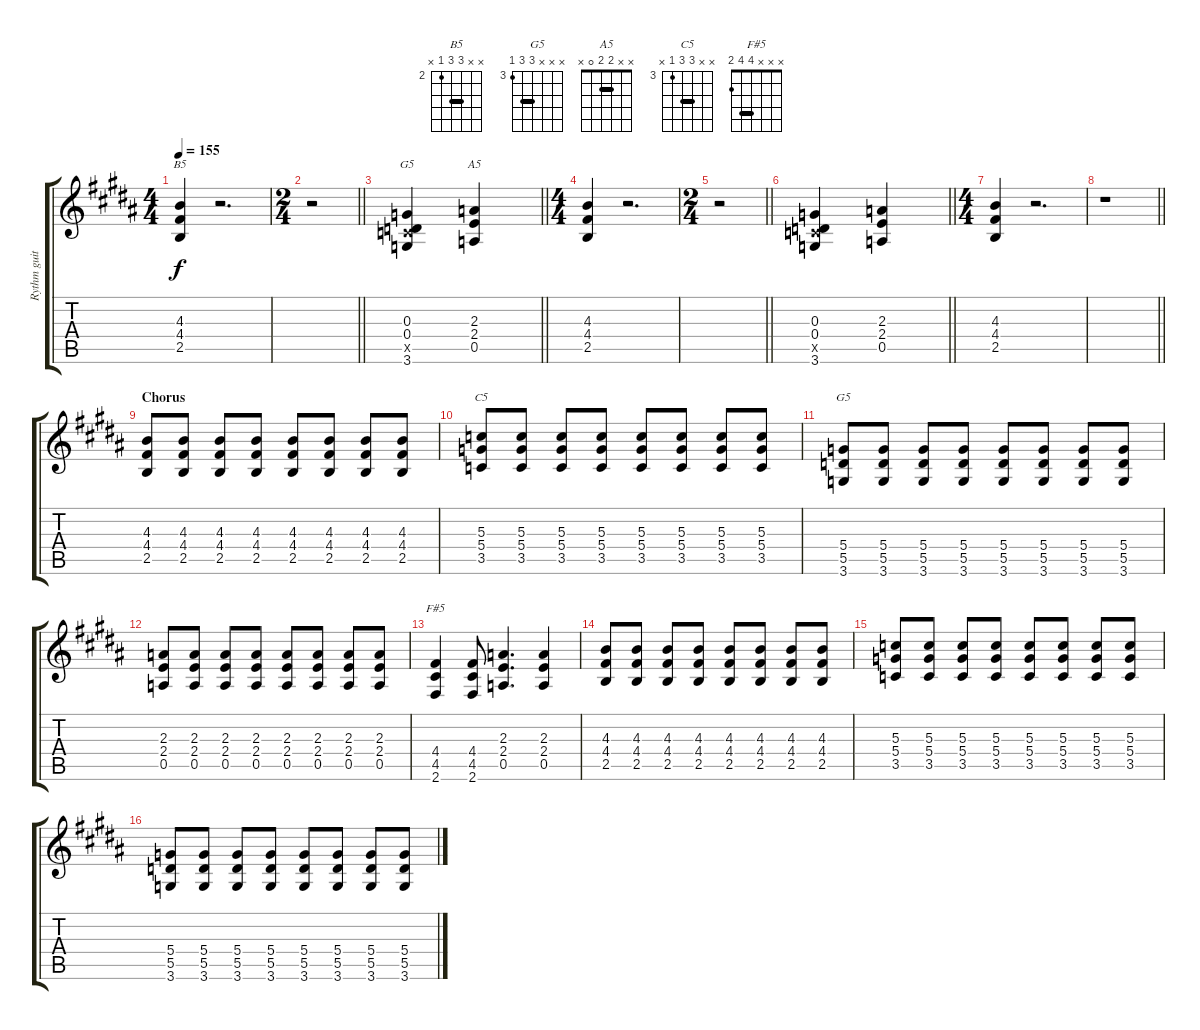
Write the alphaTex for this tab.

\track ("Rythm guitar (Jesper Binzer)" "Rythm guit") {instrument distortionguitar}
\staff {score tabs}
\tuning (E4 B3 G3 D3 A2 E2) {hide}
\chord ("B5" x x 4 4 2 x) {firstfret 2 barre 4}
\chord ("G5" x x 0 0 x 3) {firstfret 3}
\chord ("A5" x x 2 2 0 x) {barre 2}
\chord ("C5" x x 5 5 3 x) {firstfret 3 barre 5}
\chord ("G5" x x x 5 5 3) {firstfret 3 barre 5}
\chord ("F#5" x x x 4 4 2) {barre 4}
\ts (4 4)
\tempo 155
\clef g2
\ks b
(4.3 4.4 2.5).4{ch "B5" dy f} r.2{d} |
\ts (2 4)
\barLineRight lightlight
r.2 |
\barLineRight lightlight
(0.3 0.4 3.5{x} 3.6).4{ch "G5"} (2.3 2.4 0.5).4{ch "A5"} |
\ts (4 4)
(4.3 4.4 2.5).4 r.2{d} |
\ts (2 4)
\barLineRight lightlight
r.2 |
\barLineRight lightlight
(0.3 0.4 3.5{x} 3.6).4 (2.3 2.4 0.5).4 |
\ts (4 4)
(4.3 4.4 2.5).4 r.2{d} |
\barLineRight lightlight
r.1 |
\section ("" "Chorus")
(4.3 4.4 2.5).8 (4.3 4.4 2.5).8 (4.3 4.4 2.5).8 (4.3 4.4 2.5).8 (4.3 4.4 2.5).8 (4.3 4.4 2.5).8 (4.3 4.4 2.5).8 (4.3 4.4 2.5).8 |
(5.3 5.4 3.5).8{ch "C5"} (5.3 5.4 3.5).8 (5.3 5.4 3.5).8 (5.3 5.4 3.5).8 (5.3 5.4 3.5).8 (5.3 5.4 3.5).8 (5.3 5.4 3.5).8 (5.3 5.4 3.5).8 |
(5.4 5.5 3.6).8{ch "G5"} (5.4 5.5 3.6).8 (5.4 5.5 3.6).8 (5.4 5.5 3.6).8 (5.4 5.5 3.6).8 (5.4 5.5 3.6).8 (5.4 5.5 3.6).8 (5.4 5.5 3.6).8 |
(2.3 2.4 0.5).8 (2.3 2.4 0.5).8 (2.3 2.4 0.5).8 (2.3 2.4 0.5).8 (2.3 2.4 0.5).8 (2.3 2.4 0.5).8 (2.3 2.4 0.5).8 (2.3 2.4 0.5).8 |
(4.4 4.5 2.6).4{ch "F#5"} (4.4 4.5 2.6).8 (2.3 2.4 0.5).4{d} (2.3 2.4 0.5).4 |
(4.3 4.4 2.5).8 (4.3 4.4 2.5).8 (4.3 4.4 2.5).8 (4.3 4.4 2.5).8 (4.3 4.4 2.5).8 (4.3 4.4 2.5).8 (4.3 4.4 2.5).8 (4.3 4.4 2.5).8 |
(5.3 5.4 3.5).8 (5.3 5.4 3.5).8 (5.3 5.4 3.5).8 (5.3 5.4 3.5).8 (5.3 5.4 3.5).8 (5.3 5.4 3.5).8 (5.3 5.4 3.5).8 (5.3 5.4 3.5).8 |
(5.4 5.5 3.6).8 (5.4 5.5 3.6).8 (5.4 5.5 3.6).8 (5.4 5.5 3.6).8 (5.4 5.5 3.6).8 (5.4 5.5 3.6).8 (5.4 5.5 3.6).8 (5.4 5.5 3.6).8
